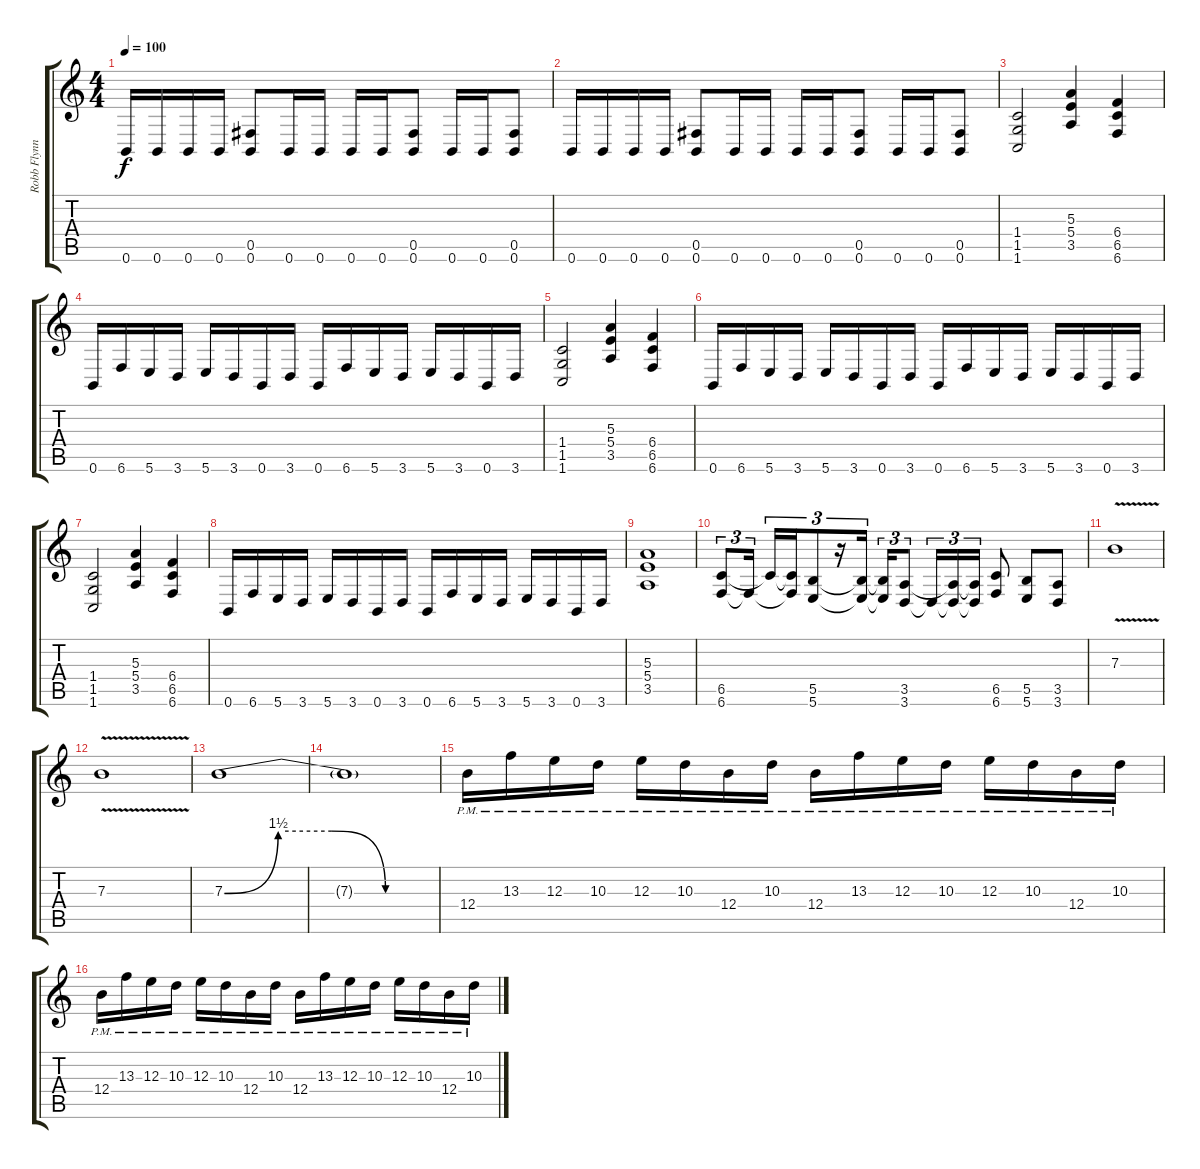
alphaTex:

\track ("Robb Flynn" "Robb Flynn") {instrument distortionguitar}
\staff {score tabs}
\tuning (Db4 Ab3 E3 B2 Gb2 B1) {hide}
\ts (4 4)
\tempo 100
\clef g2
\ks c
0.6.16{dy f} 0.6.16 0.6.16 0.6.16 (0.5 0.6).8 0.6.16 0.6.16 0.6.16 0.6.16 (0.5 0.6).8 0.6.16 0.6.16 (0.5 0.6).8 |
0.6.16 0.6.16 0.6.16 0.6.16 (0.5 0.6).8 0.6.16 0.6.16 0.6.16 0.6.16 (0.5 0.6).8 0.6.16 0.6.16 (0.5 0.6).8 |
(1.4 1.5 1.6).2 (5.3 5.4 3.5).4 (6.4 6.5 6.6).4 |
0.6.16 6.6.16 5.6.16 3.6.16 5.6.16 3.6.16 0.6.16 3.6.16 0.6.16 6.6.16 5.6.16 3.6.16 5.6.16 3.6.16 0.6.16 3.6.16 |
(1.4 1.5 1.6).2 (5.3 5.4 3.5).4 (6.4 6.5 6.6).4 |
0.6.16 6.6.16 5.6.16 3.6.16 5.6.16 3.6.16 0.6.16 3.6.16 0.6.16 6.6.16 5.6.16 3.6.16 5.6.16 3.6.16 0.6.16 3.6.16 |
(1.4 1.5 1.6).2 (5.3 5.4 3.5).4 (6.4 6.5 6.6).4 |
0.6.16 6.6.16 5.6.16 3.6.16 5.6.16 3.6.16 0.6.16 3.6.16 0.6.16 6.6.16 5.6.16 3.6.16 5.6.16 3.6.16 0.6.16 3.6.16 |
(5.3 5.4 3.5).1 |
(6.5 6.6).8{tu (3 2)} 6.6{t}.16{tu (3 2)} 6.5{t}.16{tu (3 2)} (6.5{t} 6.6{t}).16{tu (3 2)} (5.5 5.6).8{tu (3 2)} r.16{tu (3 2)} (5.5{t} 5.6{t}).16{tu (3 2)} (5.5{t} 5.6{t}).16{tu (3 2)} (3.5 3.6).8{tu (3 2)} 3.6{t}.16{tu (3 2)} (3.5{t} 3.6{t}).16{tu (3 2)} (3.5{t} 3.6{t}).16{tu (3 2)} (6.5 6.6).8 (5.5 5.6).8 (3.5 3.6).8 |
7.3{v}.1 |
7.3{v}.1 |
7.3{be (custom 0 0 15 6 30 6 45 0 60 0)}.1 |
7.3{t}.1 |
12.4{pm}.16 13.3{pm}.16 12.3{pm}.16 10.3{pm}.16 12.3{pm}.16 10.3{pm}.16 12.4{pm}.16 10.3{pm}.16 12.4{pm}.16 13.3{pm}.16 12.3{pm}.16 10.3{pm}.16 12.3{pm}.16 10.3{pm}.16 12.4{pm}.16 10.3{pm}.16 |
12.4{pm}.16 13.3{pm}.16 12.3{pm}.16 10.3{pm}.16 12.3{pm}.16 10.3{pm}.16 12.4{pm}.16 10.3{pm}.16 12.4{pm}.16 13.3{pm}.16 12.3{pm}.16 10.3{pm}.16 12.3{pm}.16 10.3{pm}.16 12.4{pm}.16 10.3{pm}.16
